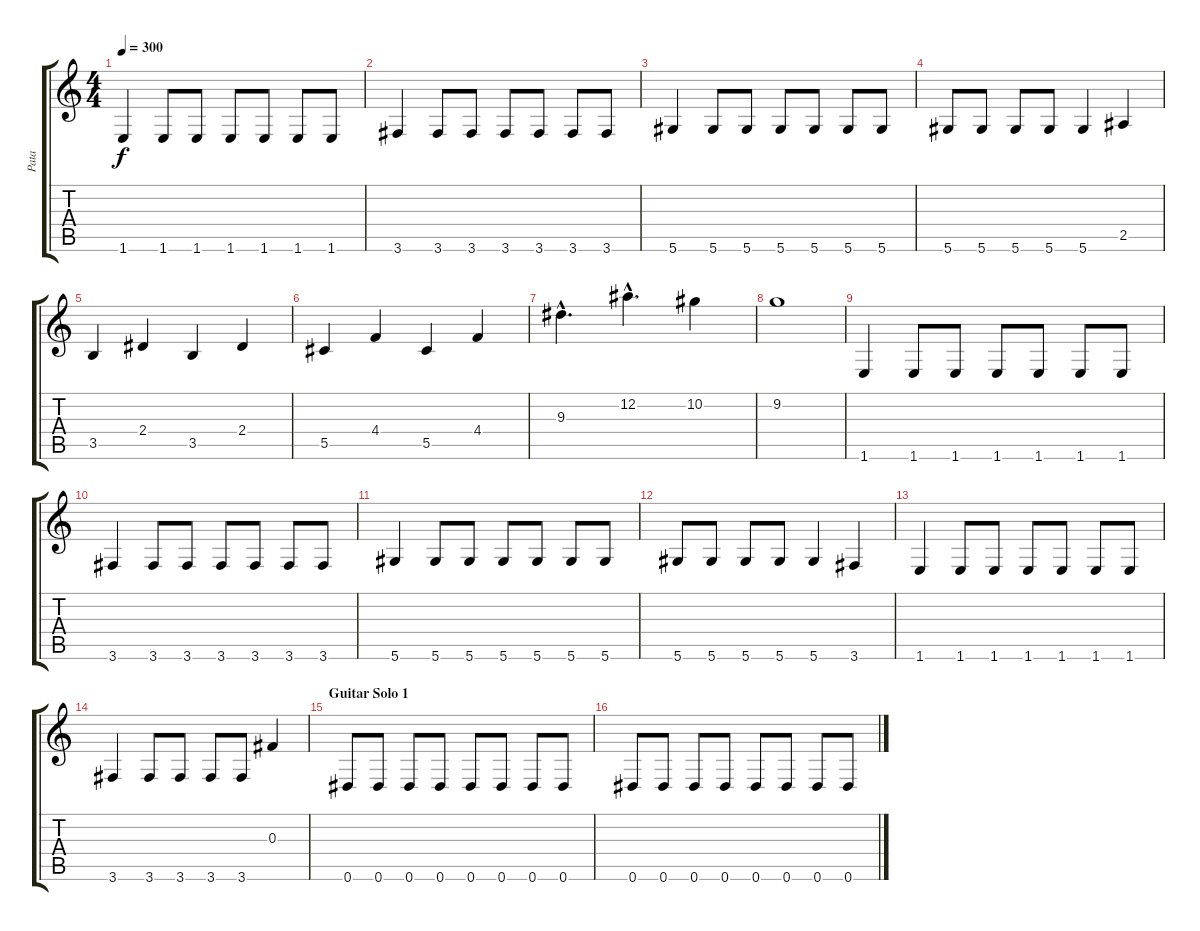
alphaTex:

\track ("Pata" "Pata") {instrument overdrivenguitar}
\staff {score tabs}
\tuning (Eb4 Bb3 Gb3 Db3 Ab2 Eb2) {hide}
\ts (4 4)
\tempo 300
\clef g2
\ks c
1.6.4{dy f} 1.6.8 1.6.8 1.6.8 1.6.8 1.6.8 1.6.8 |
3.6.4 3.6.8 3.6.8 3.6.8 3.6.8 3.6.8 3.6.8 |
5.6.4 5.6.8 5.6.8 5.6.8 5.6.8 5.6.8 5.6.8 |
5.6.8 5.6.8 5.6.8 5.6.8 5.6.4 2.5.4 |
3.5.4 2.4.4 3.5.4 2.4.4 |
5.5.4 4.4.4 5.5.4 4.4.4 |
9.3{hac}.4{d} 12.2{hac}.4{d} 10.2.4 |
9.2.1 |
1.6.4 1.6.8 1.6.8 1.6.8 1.6.8 1.6.8 1.6.8 |
3.6.4 3.6.8 3.6.8 3.6.8 3.6.8 3.6.8 3.6.8 |
5.6.4 5.6.8 5.6.8 5.6.8 5.6.8 5.6.8 5.6.8 |
5.6.8 5.6.8 5.6.8 5.6.8 5.6.4 3.6.4 |
1.6.4 1.6.8 1.6.8 1.6.8 1.6.8 1.6.8 1.6.8 |
3.6.4 3.6.8 3.6.8 3.6.8 3.6.8 0.3.4 |
\section ("" "Guitar Solo 1")
0.6.8 0.6.8 0.6.8 0.6.8 0.6.8 0.6.8 0.6.8 0.6.8 |
0.6.8 0.6.8 0.6.8 0.6.8 0.6.8 0.6.8 0.6.8 0.6.8
